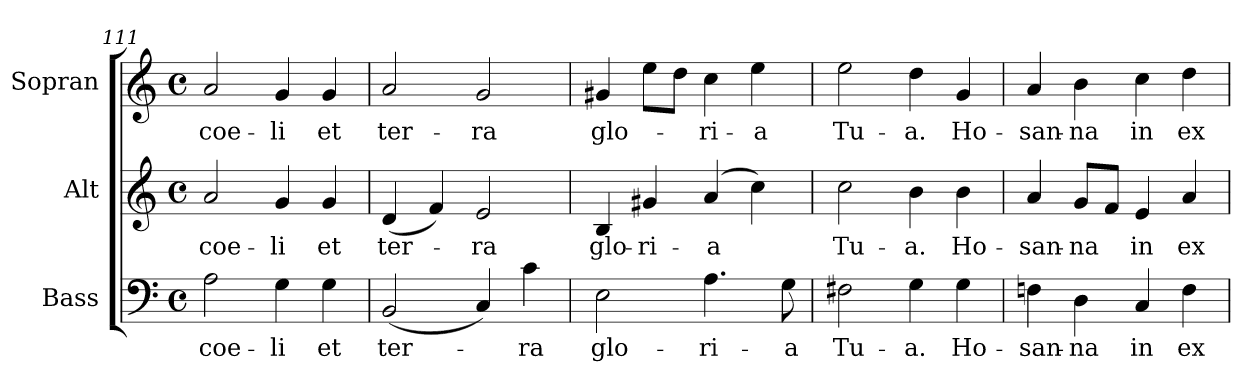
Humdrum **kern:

**kern	**text	**kern	**text	**kern	**text
*part3	*part3	*part2	*part2	*part1	*part1
*staff3	*staff3	*staff2	*staff2	*staff1	*staff1
*I"Bass	*	*I"Alt	*	*I"Sopran	*
*I'B.	*	*I'A.	*	*I'S.	*
*clefF4	*	*clefG2	*	*clefG2	*
*k[]	*	*k[]	*	*k[]	*
*C:	*	*C:	*	*C:	*
*M4/4	*	*M4/4	*	*M4/4	*
*met(c)	*	*met(c)	*	*met(c)	*
=111	=111	=111	=111	=111	=111
!	!LO:LY:b	!	!LO:LY:b	!	!LO:LY:b
2A\	coe-	2a/	coe-	2a/	coe-
!	!LO:LY:b	!	!LO:LY:b	!	!LO:LY:b
4G\	-li	4g/	-li	4g/	-li
!	!LO:LY:b	!	!LO:LY:b	!	!LO:LY:b
4G\	et	4g/	et	4g/	et
=112	=112	=112	=112	=112	=112
!	!LO:LY:b	!	!LO:LY:b	!	!LO:LY:b
(<2BB/	ter-	(<4d/	ter-	2a/	ter-
.	.	4f/)	.	.	.
!	!	!	!LO:LY:b	!	!LO:LY:b
4C/)	.	2e/	-ra	2g/	-ra
!	!LO:LY:b	!	!	!	!
4c\	-ra	.	.	.	.
!!LO:LB:g=z
=113	=113	=113	=113	=113	=113
!	!LO:LY:b	!	!LO:LY:b	!	!LO:LY:b
2E\	glo-	4B/	glo-	4g#X/	glo-
!	!	!	!LO:LY:b	!	!
.	.	4g#X/	-ri-	8ee\L	.
.	.	.	.	8dd\J	.
!	!LO:LY:b	!	!LO:LY:b	!	!LO:LY:b
4.A\	-ri-	(4a/	-a	4cc\	-ri-
!	!	!	!	!	!LO:LY:b
.	.	4cc\)	.	4ee\	-a
!	!LO:LY:b	!	!	!	!
8G\	-a	.	.	.	.
=114	=114	=114	=114	=114	=114
!	!LO:LY:b	!	!LO:LY:b	!	!LO:LY:b
2F#X\	Tu-	2cc\	Tu-	2ee\	Tu-
!	!LO:LY:b	!	!LO:LY:b	!	!LO:LY:b
4G\	-a.	4b\	-a.	4dd\	-a.
!	!LO:LY:b	!	!LO:LY:b	!	!LO:LY:b
4G\	Ho-	4b\	Ho-	4g/	Ho-
=115	=115	=115	=115	=115	=115
!	!LO:LY:b	!	!LO:LY:b	!	!LO:LY:b
4Fn\	-san-	4a/	-san-	4a/	-san-
!	!LO:LY:b	!	!LO:LY:b	!	!LO:LY:b
4D\	-na	8g/L	-na	4b\	-na
.	.	8f/J	.	.	.
!	!LO:LY:b	!	!LO:LY:b	!	!LO:LY:b
4C/	in	4e/	in	4cc\	in
!	!LO:LY:b	!	!LO:LY:b	!	!LO:LY:b
4F\	ex-	4a/	ex-	4dd\	ex-
=	=	=	=	=	=
*-	*-	*-	*-	*-	*-
